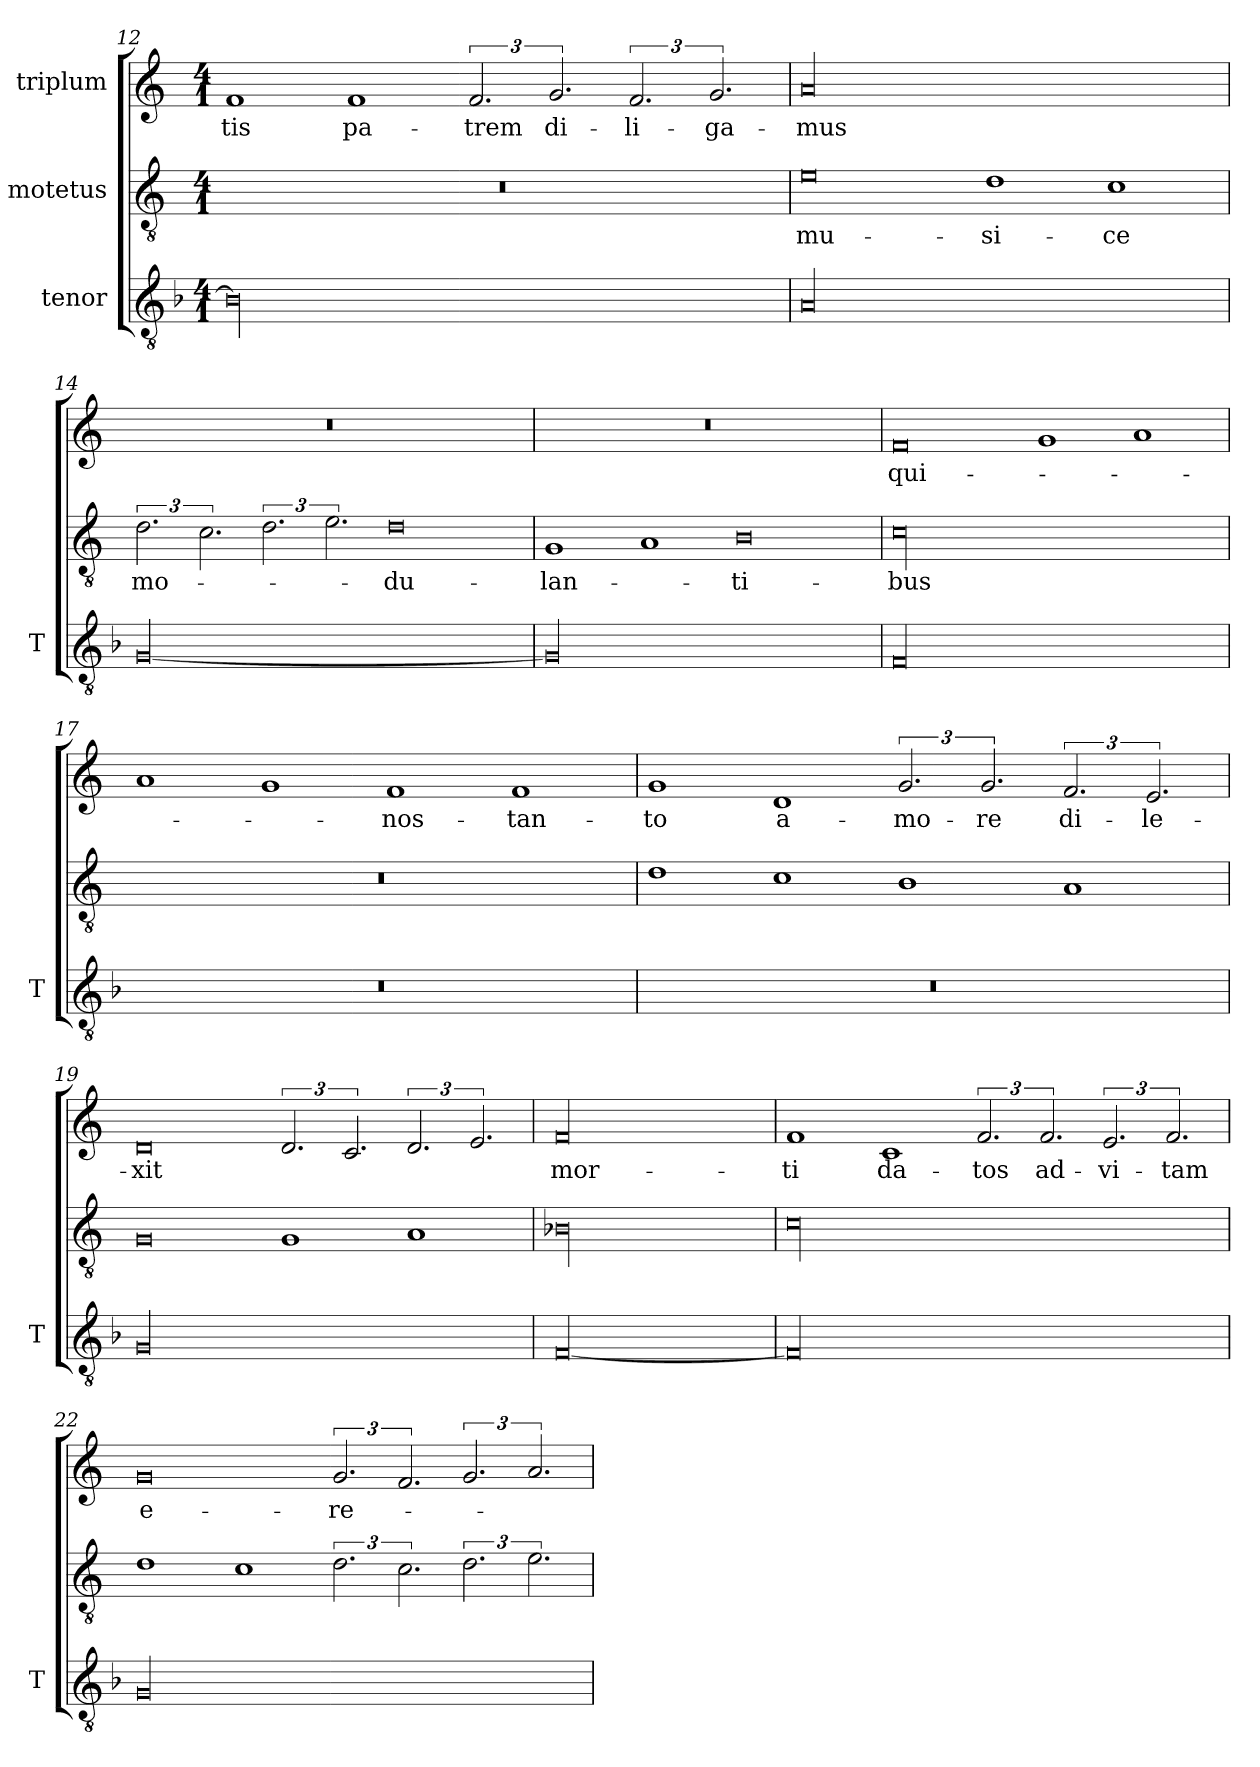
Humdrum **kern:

**kern	**kern	**text	**kern	**text
*part3	*part2	*part2	*part1	*part1
*staff3	*staff2	*staff2	*staff1	*staff1
*I"tenor	*I"motetus	*	*I"triplum	*
*I'T	*	*	*	*
*clefGv2	*clefGv2	*	*clefG2	*
*k[b-]	*k[]	*	*k[]	*
*F:	*C:	*	*C:	*
*M4/1	*M4/1	*	*M4/1	*
=12	=12	=12	=12	=12
00B-\]	00r	.	1f/	-tis
.	.	.	1f/	pa-
.	.	.	3.f/	-trem
.	.	.	3.g/	di-
.	.	.	3.f/	-li-
.	.	.	3.g/	-ga-
=13	=13	=13	=13	=13
00A/	0e\	mu-	00a/	-mus
.	1d\	-si-	.	.
.	1c\	-ce	.	.
=14	=14	=14	=14	=14
[00G/	3.d\	mo-	00r	.
.	3.c\	.	.	.
.	3.d\	.	.	.
.	3.e\	.	.	.
.	0d\	-du-	.	.
=15	=15	=15	=15	=15
00G/]	1G/	-lan-	00r	.
.	1A/	.	.	.
.	0B\	-ti-	.	.
!!LO:PB:g=z
=16	=16	=16	=16	=16
00F/	00c\	-bus	0f/	qui-
.	.	.	1g/	.
.	.	.	1a/	.
=17	=17	=17	=17	=17
00r	00r	.	1a/	.
.	.	.	1g/	.
.	.	.	1f/	nos-
.	.	.	1f/	tan-
=18	=18	=18	=18	=18
00r	1d\	.	1g/	-to
.	1c\	.	1d/	a-
.	1B\	.	3.g/	-mo-
.	.	.	3.g/	-re
.	1A/	.	3.f/	di-
.	.	.	3.e/	-le-
=19	=19	=19	=19	=19
00G/	0G/	.	0d/	-xit
.	1G/	.	3.d/	.
.	.	.	3.c/	.
.	1A/	.	3.d/	.
.	.	.	3.e/	.
=20	=20	=20	=20	=20
[00F/	00B-X\	.	00f/	mor-
=21	=21	=21	=21	=21
00F/]	00c\	.	1f/	-ti
.	.	.	1c/	da-
.	.	.	3.f/	-tos
.	.	.	3.f/	ad-
.	.	.	3.e/	vi-
.	.	.	3.f/	-tam
=22	=22	=22	=22	=22
00G/	1d\	.	0g/	e-
.	1c\	.	.	.
.	3.d\	.	3.g/	-re-
.	3.c\	.	3.f/	.
.	3.d\	.	3.g/	.
.	3.e\	.	3.a/	.
=	=	=	=	=
*-	*-	*-	*-	*-
